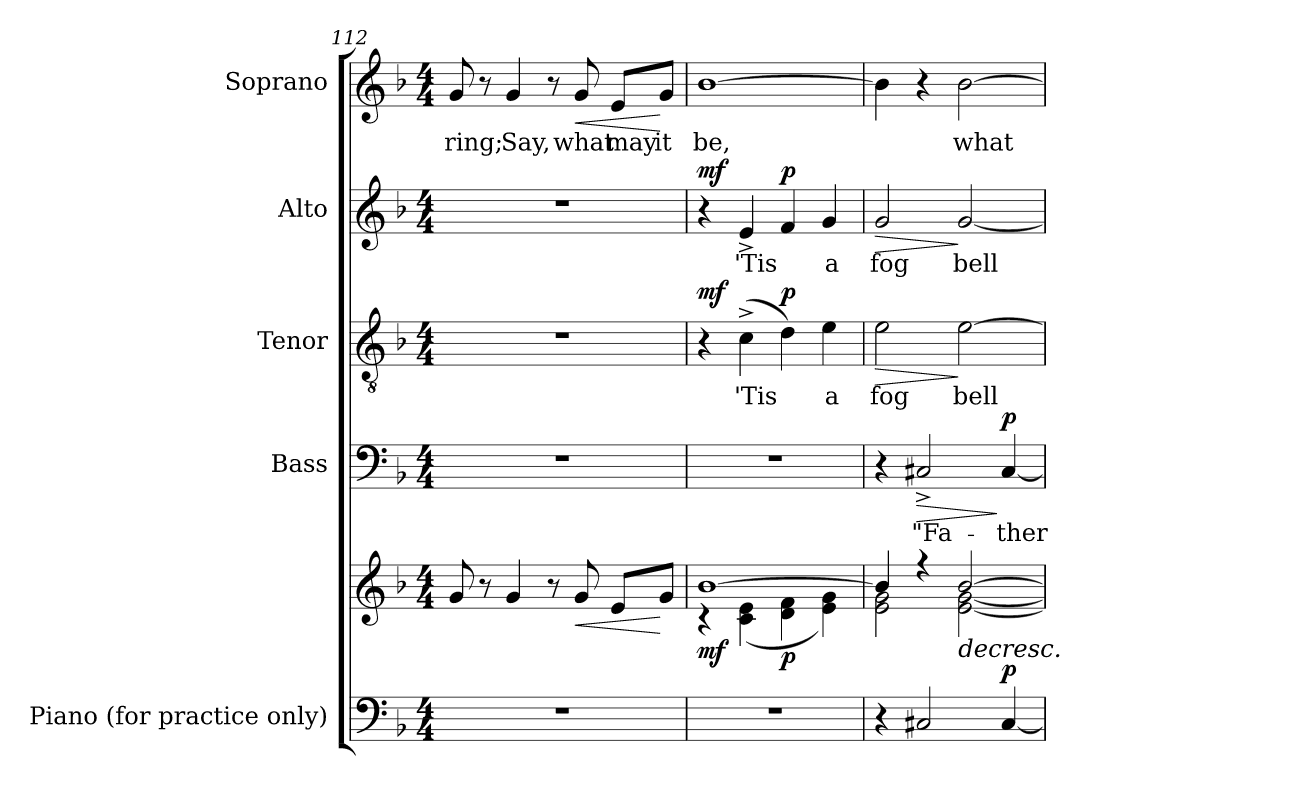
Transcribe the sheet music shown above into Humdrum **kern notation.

**kern	**kern	**dynam	**kern	**text	**dynam	**kern	**text	**dynam	**kern	**text	**dynam	**kern	**text	**dynam
*part5	*part5	*part5	*part4	*part4	*part4	*part3	*part3	*part3	*part2	*part2	*part2	*part1	*part1	*part1
*staff6	*staff5	*staff5/6	*staff4	*staff4	*staff4	*staff3	*staff3	*staff3	*staff2	*staff2	*staff2	*staff1	*staff1	*staff1
*I"Piano (for  practice only)	*	*	*I"Bass	*	*	*I"Tenor	*	*	*I"Alto	*	*	*I"Soprano	*	*
*I'Pno.	*	*	*I'B.	*	*	*I'T.	*	*	*I'A.	*	*	*I'S.	*	*
!!LO:PB:g=z
*clefF4	*clefG2	*	*clefF4	*	*	*clefGv2	*	*	*clefG2	*	*	*clefG2	*	*
*	*	*	*	*	*	*ITrd7c12	*	*	*	*	*	*	*	*
*k[b-]	*k[b-]	*	*k[b-]	*	*	*k[b-]	*	*	*k[b-]	*	*	*k[b-]	*	*
*F:	*F:	*	*F:	*	*	*F:	*	*	*F:	*	*	*F:	*	*
*M4/4	*M4/4	*	*M4/4	*	*	*M4/4	*	*	*M4/4	*	*	*M4/4	*	*
=112	=112	=112	=112	=112	=112	=112	=112	=112	=112	=112	=112	=112	=112	=112
!	!	!	!	!	!	!	!	!	!	!	!	!	!LO:LY:b:color=#000000	!
1r	8gi/	.	1r	.	.	1r	.	.	1r	.	.	8gi/	ring;	.
.	8r	.	.	.	.	.	.	.	.	.	.	8r	.	.
!	!	!	!	!	!	!	!	!	!	!	!	!	!LO:LY:b:color=#000000	!
.	4gi/	.	.	.	.	.	.	.	.	.	.	4gi/	Say,	.
.	8r	.	.	.	.	.	.	.	.	.	.	8r	.	.
!	!	!LO:HP:b	!	!	!	!	!	!	!	!	!	!	!	!
!	!	!	!	!	!	!	!	!	!	!	!	!	!LO:LY:b:color=#000000	!LO:HP:b
.	8gi/	<	.	.	.	.	.	.	.	.	.	8gi/	what	<
!	!	!	!	!	!	!	!	!	!	!	!	!	!LO:LY:b:color=#000000	!
.	8ei/L	.	.	.	.	.	.	.	.	.	.	8ei/L	may	.
!	!	!	!	!	!	!	!	!	!	!	!	!	!LO:LY:b:color=#000000	!
.	8gi/J	[	.	.	.	.	.	.	.	.	.	8gi/J	it	[
=113	=113	=113	=113	=113	=113	=113	=113	=113	=113	=113	=113	=113	=113	=113
*	*^	*	*	*	*	*	*	*	*	*	*	*	*	*
!	!	!	!	!	!	!	!	!	!	!	!	!	!	!LO:LY:b:color=#000000	!
1r	[>1b-i	4r	mf	1r	.	.	4r	.	mf	4r	.	mf	[>1b-i	be,	.
!	!	!	!	!	!	!	!	!LO:LY:b:color=#000000	!	!	!	!	!	!	!
!	!	!	!	!	!	!	!	!	!	!	!LO:LY:b:color=#000000	!	!	!	!
.	.	(4ci\ 4ei	.	.	.	.	(4C^i\	'Tis	.	4e^i/	'Tis	.	.	.	.
.	.	4di\ 4fi	p	.	.	.	4Di\)	.	p	4fi/	.	p	.	.	.
!	!	!	!	!	!	!	!	!LO:LY:b:color=#000000	!	!	!	!	!	!	!
!	!	!	!	!	!	!	!	!	!	!	!LO:LY:b:color=#000000	!	!	!	!
.	.	4ei\ 4gi)	.	.	.	.	4Ei\	a	.	4gi/	a	.	.	.	.
=114	=114	=114	=114	=114	=114	=114	=114	=114	=114	=114	=114	=114	=114	=114	=114
!	!	!	!	!	!	!	!	!LO:LY:b:color=#000000	!LO:HP:b	!	!	!	!	!	!
!	!	!	!	!	!	!	!	!	!	!	!LO:LY:b:color=#000000	!LO:HP:b	!	!	!
4r	4b-i/]	2ei\ 2gi	.	4r	.	.	2Ei\	fog	>	2gi/	fog	>	4b-i\]	.	.
!	!	!	!	!	!LO:LY:b:color=#000000	!LO:HP:b	!	!	!	!	!	!	!	!	!
2C#Xi/	4r	.	]	2C#X^i/	"Fa-	>	.	.	.	.	.	.	4r	.	.
!	!	!	!LO:HP:b	!	!	!	!	!	!	!	!	!	!	!	!
!	!	!	!	!	!	!	!	!LO:LY:b:color=#000000	!	!	!	!	!	!	!
!	!	!	!	!	!	!	!	!	!	!	!LO:LY:b:color=#000000	!	!	!	!
!	!	!	!	!	!	!	!	!	!	!	!	!	!	!LO:LY:b:color=#000000	!
.	[>2b-i/	[<2ei\ [<2gi	>	.	.	.	[>2Ei\	bell	]	[<2gi/	bell	]	[>2b-i\	what	.
!	!	!	!	!	!LO:LY:b:color=#000000	!	!	!	!	!	!	!	!	!	!
[<4C#i/	.	.	p	[<4C#i/	-ther	] p	.	.	.	.	.	.	.	.	.
*	*v	*v	*	*	*	*	*	*	*	*	*	*	*	*	*
=	=	=	=	=	=	=	=	=	=	=	=	=	=	=
*-	*-	*-	*-	*-	*-	*-	*-	*-	*-	*-	*-	*-	*-	*-
